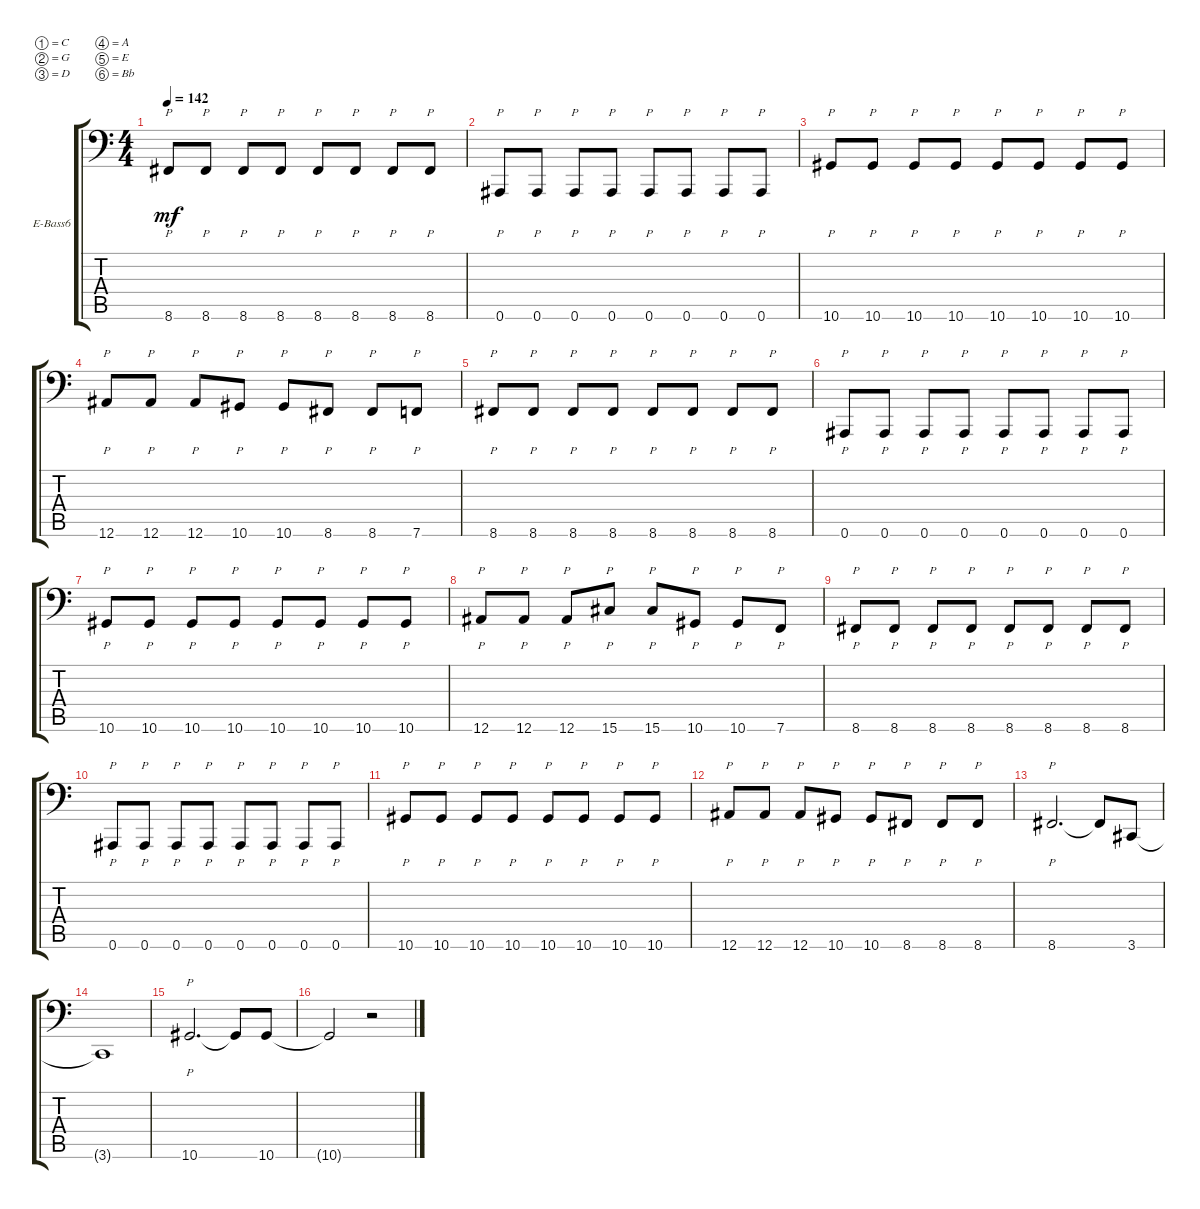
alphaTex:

\defaultSystemsLayout 4
\bracketExtendMode groupsimilarinstruments
\firstSystemTrackNameOrientation horizontal
\otherSystemsTrackNameOrientation horizontal
\track ("Electric Bass" "E-Bass6") {instrument electricbassfinger}
\staff {score tabs}
\tuning (C3 G2 D2 A1 E1 Bb0)
\ts (4 4)
\tempo 142
\clef f4
\scale
0.333333
\ks c
8.6.8{p dy mf} 8.6.8{p} 8.6.8{p} 8.6.8{p} 8.6.8{p} 8.6.8{p} 8.6.8{p} 8.6.8{p} |
\scale
0.333333 0.6.8{p} 0.6.8{p} 0.6.8{p} 0.6.8{p} 0.6.8{p} 0.6.8{p} 0.6.8{p} 0.6.8{p} |
\scale
0.333333 10.6.8{p} 10.6.8{p} 10.6.8{p} 10.6.8{p} 10.6.8{p} 10.6.8{p} 10.6.8{p} 10.6.8{p} |
\scale
0.333333 12.6.8{p} 12.6.8{p} 12.6.8{p} 10.6.8{p} 10.6.8{p} 8.6.8{p} 8.6.8{p} 7.6.8{p} |
\scale
0.333333 8.6.8{p} 8.6.8{p} 8.6.8{p} 8.6.8{p} 8.6.8{p} 8.6.8{p} 8.6.8{p} 8.6.8{p} |
\scale
0.333333 0.6.8{p} 0.6.8{p} 0.6.8{p} 0.6.8{p} 0.6.8{p} 0.6.8{p} 0.6.8{p} 0.6.8{p} |
\scale
0.333333 10.6.8{p} 10.6.8{p} 10.6.8{p} 10.6.8{p} 10.6.8{p} 10.6.8{p} 10.6.8{p} 10.6.8{p} |
\scale
0.333333 12.6.8{p} 12.6.8{p} 12.6.8{p} 15.6.8{p} 15.6.8{p} 10.6.8{p} 10.6.8{p} 7.6.8{p} |
\scale
0.333333 8.6.8{p} 8.6.8{p} 8.6.8{p} 8.6.8{p} 8.6.8{p} 8.6.8{p} 8.6.8{p} 8.6.8{p} |
\scale
0.333333 0.6.8{p} 0.6.8{p} 0.6.8{p} 0.6.8{p} 0.6.8{p} 0.6.8{p} 0.6.8{p} 0.6.8{p} |
\scale
0.333333 10.6.8{p} 10.6.8{p} 10.6.8{p} 10.6.8{p} 10.6.8{p} 10.6.8{p} 10.6.8{p} 10.6.8{p} |
\scale
0.333333 12.6.8{p} 12.6.8{p} 12.6.8{p} 10.6.8{p} 10.6.8{p} 8.6.8{p} 8.6.8{p} 8.6.8{p} |
\scale
0.333333 8.6.2{p d} 8.6{t}.8 3.6.8 |
\scale
0.333333 3.6{t}.1 |
\scale
0.333333 10.6.2{p d} 10.6{t}.8 10.6.8 |
\scale
0.333333 10.6{t}.2 r.2
